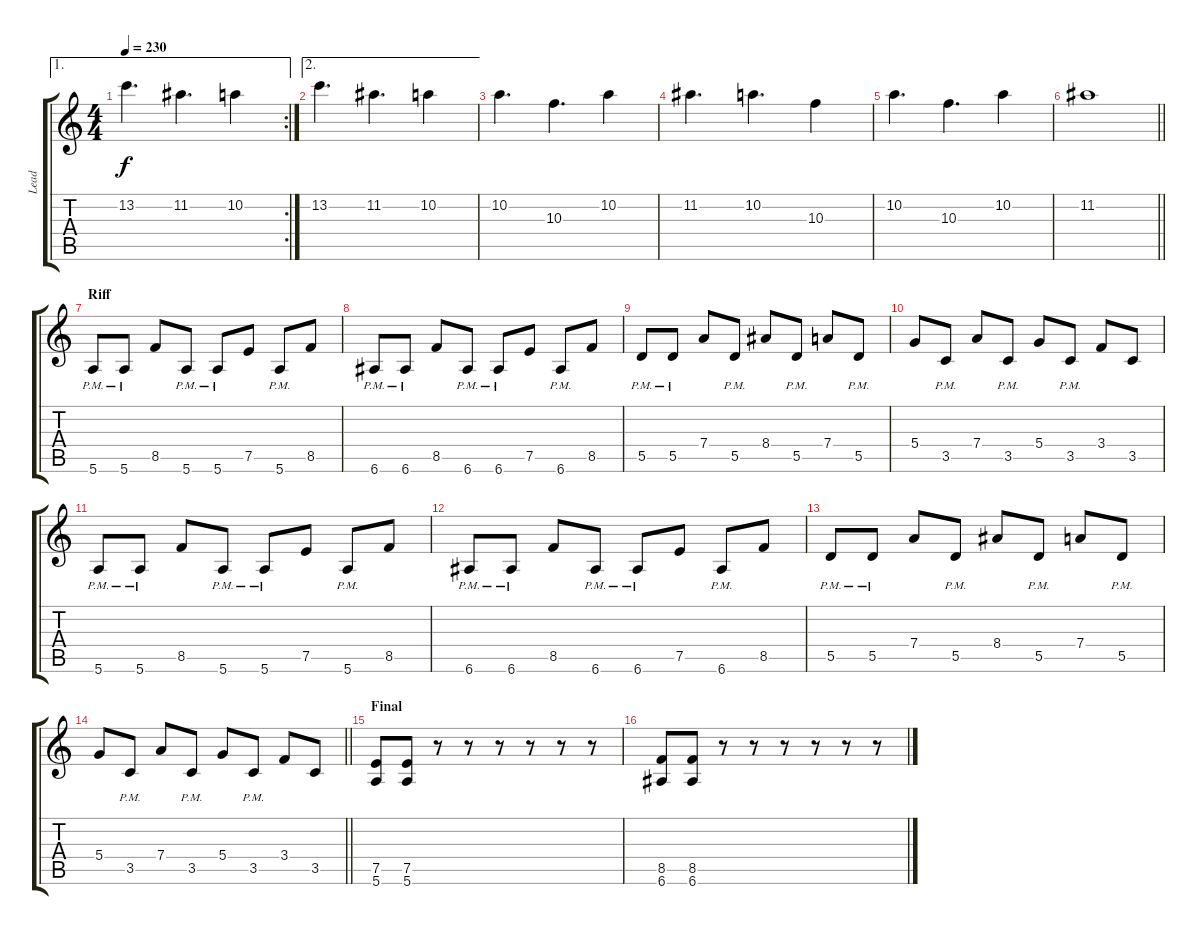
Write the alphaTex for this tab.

\track ("Lead" "Lead") {instrument distortionguitar}
\staff {score tabs}
\tuning (E4 B3 G3 D3 A2 E2) {hide}
\ae 1
\rc 2
\ts (4 4)
\tempo 230
\clef g2
\ks c
13.2.4{d dy f} 11.2.4{d} 10.2.4 |
\ae 2
13.2.4{d} 11.2.4{d} 10.2.4 |
10.2.4{d} 10.3.4{d} 10.2.4 |
11.2.4{d} 10.2.4{d} 10.3.4 |
10.2.4{d} 10.3.4{d} 10.2.4 |
\barLineRight lightlight
11.2.1 |
\section ("" "Riff")
5.6{pm}.8 5.6{pm}.8 8.5.8 5.6{pm}.8 5.6{pm}.8 7.5.8 5.6{pm}.8 8.5.8 |
6.6{pm}.8 6.6{pm}.8 8.5.8 6.6{pm}.8 6.6{pm}.8 7.5.8 6.6{pm}.8 8.5.8 |
5.5{pm}.8 5.5{pm}.8 7.4.8 5.5{pm}.8 8.4.8 5.5{pm}.8 7.4.8 5.5{pm}.8 |
5.4.8 3.5{pm}.8 7.4.8 3.5{pm}.8 5.4.8 3.5{pm}.8 3.4.8 3.5.8 |
5.6{pm}.8 5.6{pm}.8 8.5.8 5.6{pm}.8 5.6{pm}.8 7.5.8 5.6{pm}.8 8.5.8 |
6.6{pm}.8 6.6{pm}.8 8.5.8 6.6{pm}.8 6.6{pm}.8 7.5.8 6.6{pm}.8 8.5.8 |
5.5{pm}.8 5.5{pm}.8 7.4.8 5.5{pm}.8 8.4.8 5.5{pm}.8 7.4.8 5.5{pm}.8 |
\barLineRight lightlight
5.4.8 3.5{pm}.8 7.4.8 3.5{pm}.8 5.4.8 3.5{pm}.8 3.4.8 3.5.8 |
\section ("" "Final")
(7.5 5.6).8 (7.5 5.6).8 r.8 r.8 r.8 r.8 r.8 r.8 |
(8.5 6.6).8 (8.5 6.6).8 r.8 r.8 r.8 r.8 r.8 r.8
